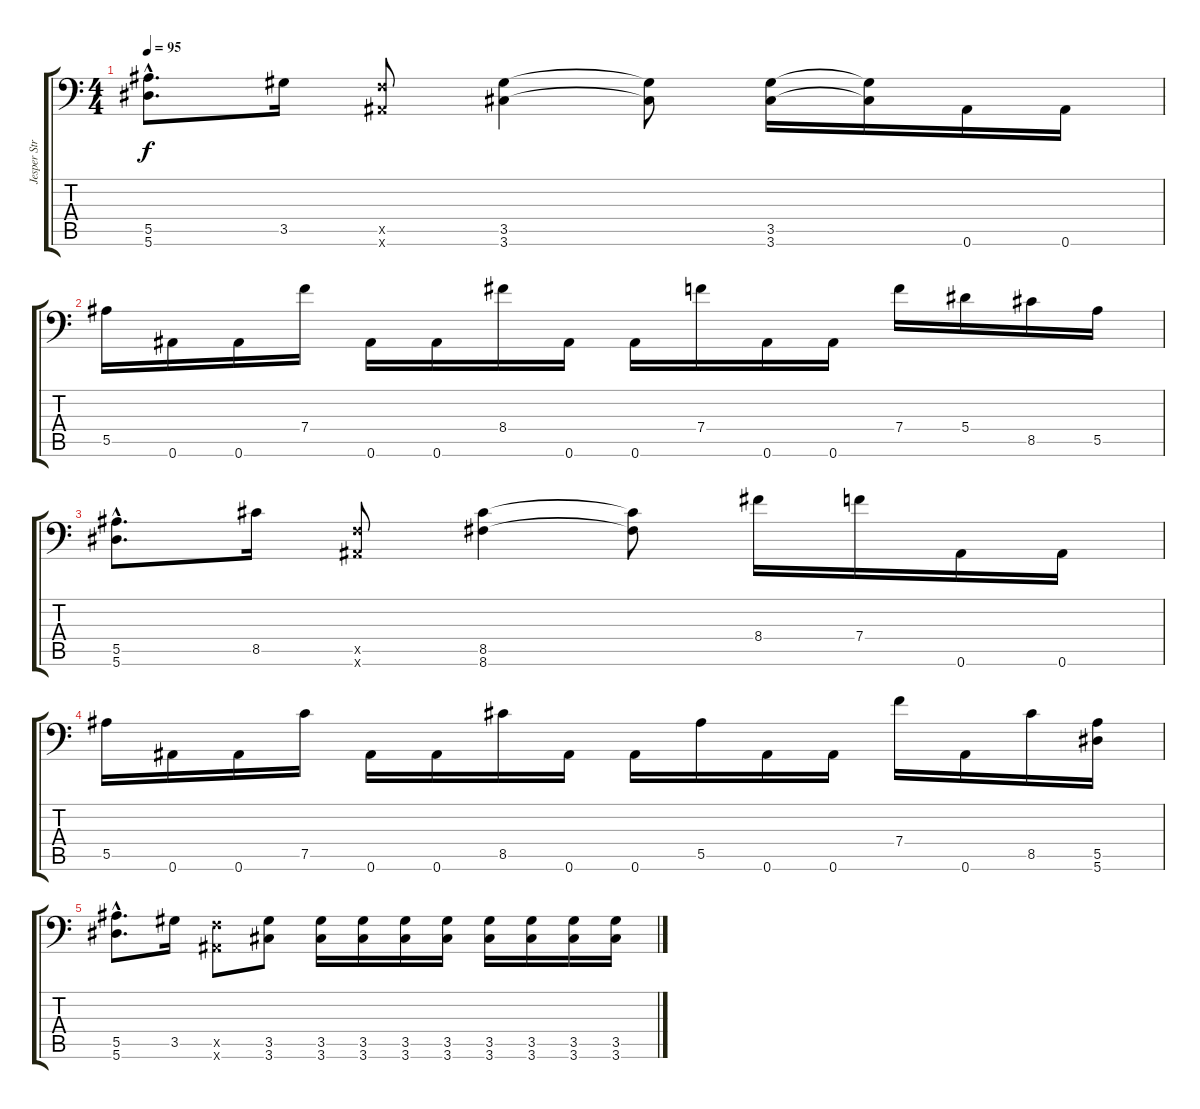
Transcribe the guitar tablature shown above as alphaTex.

\track ("Jesper Stromblad" "Jesper Str") {instrument overdrivenguitar}
\staff {score tabs}
\tuning (C4 G3 Eb3 Bb2 F2 Bb1) {hide}
\ts (4 4)
\tempo 95
\clef f4
\ks c
(5.5{hac} 5.6{hac}).8{d dy f} 3.5.16 (0.5{x} 0.6{x}).8 (3.5 3.6).4 (3.5{t} 3.6{t}).8 (3.5 3.6).16 (3.5{t} 3.6{t}).16 0.6.16 0.6.16 |
5.5.16 0.6.16 0.6.16 7.4.16 0.6.16 0.6.16 8.4.16 0.6.16 0.6.16 7.4.16 0.6.16 0.6.16 7.4.16 5.4.16 8.5.16 5.5.16 |
(5.5{hac} 5.6{hac}).8{d} 8.5.16 (0.5{x} 0.6{x}).8 (8.5 8.6).4 (8.5{t} 8.6{t}).8 8.4.16 7.4.16 0.6.16 0.6.16 |
5.5.16 0.6.16 0.6.16 7.5.16 0.6.16 0.6.16 8.5.16 0.6.16 0.6.16 5.5.16 0.6.16 0.6.16 7.4.16 0.6.16 8.5.16 (5.5 5.6).16 |
(5.5{hac} 5.6{hac}).8{d} 3.5.16 (0.5{x} 0.6{x}).8 (3.5 3.6).8 (3.5 3.6).16 (3.5 3.6).16 (3.5 3.6).16 (3.5 3.6).16 (3.5 3.6).16 (3.5 3.6).16 (3.5 3.6).16 (3.5 3.6).16
